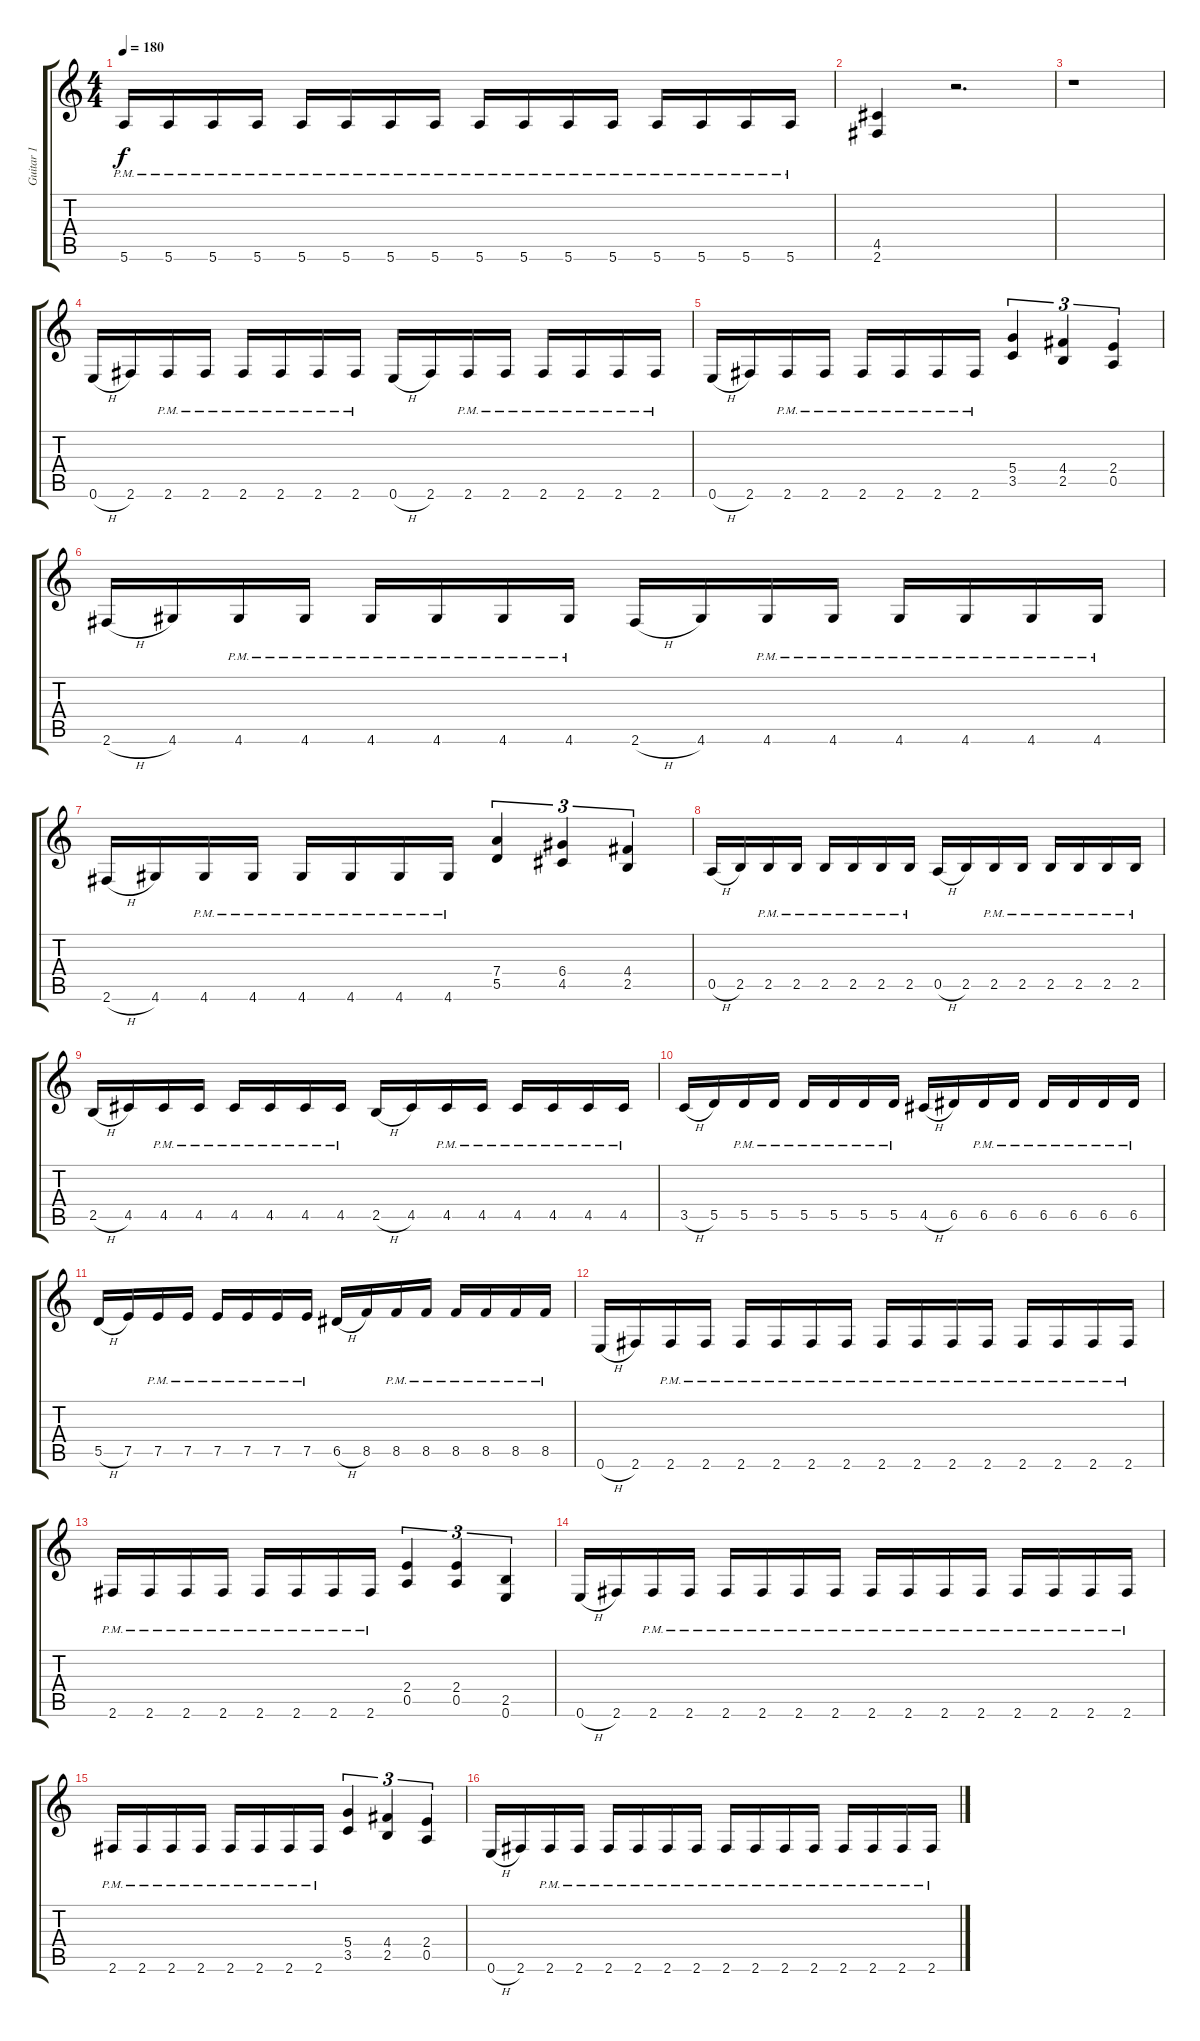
\track ("Guitar 1" "Guitar 1") {instrument distortionguitar}
\staff {score tabs}
\tuning (E4 B3 G3 D3 A2 E2) {hide}
\ts (4 4)
\tempo 180
\clef g2
\ks c
5.6{pm}.16{dy f} 5.6{pm}.16 5.6{pm}.16 5.6{pm}.16 5.6{pm}.16 5.6{pm}.16 5.6{pm}.16 5.6{pm}.16 5.6{pm}.16 5.6{pm}.16 5.6{pm}.16 5.6{pm}.16 5.6{pm}.16 5.6{pm}.16 5.6{pm}.16 5.6{pm}.16 |
(4.5 2.6).4 r.2{d} |
r.1 |
0.6{h}.16 2.6.16 2.6{pm}.16 2.6{pm}.16 2.6{pm}.16 2.6{pm}.16 2.6{pm}.16 2.6{pm}.16 0.6{h}.16 2.6.16 2.6{pm}.16 2.6{pm}.16 2.6{pm}.16 2.6{pm}.16 2.6{pm}.16 2.6{pm}.16 |
0.6{h}.16 2.6.16 2.6{pm}.16 2.6{pm}.16 2.6{pm}.16 2.6{pm}.16 2.6{pm}.16 2.6{pm}.16 (5.4 3.5).4{tu (3 2)} (4.4 2.5).4{tu (3 2)} (2.4 0.5).4{tu (3 2)} |
2.6{h}.16 4.6.16 4.6{pm}.16 4.6{pm}.16 4.6{pm}.16 4.6{pm}.16 4.6{pm}.16 4.6{pm}.16 2.6{h}.16 4.6.16 4.6{pm}.16 4.6{pm}.16 4.6{pm}.16 4.6{pm}.16 4.6{pm}.16 4.6{pm}.16 |
2.6{h}.16 4.6.16 4.6{pm}.16 4.6{pm}.16 4.6{pm}.16 4.6{pm}.16 4.6{pm}.16 4.6{pm}.16 (7.4 5.5).4{tu (3 2)} (6.4 4.5).4{tu (3 2)} (4.4 2.5).4{tu (3 2)} |
0.5{h}.16 2.5.16 2.5{pm}.16 2.5{pm}.16 2.5{pm}.16 2.5{pm}.16 2.5{pm}.16 2.5{pm}.16 0.5{h}.16 2.5.16 2.5{pm}.16 2.5{pm}.16 2.5{pm}.16 2.5{pm}.16 2.5{pm}.16 2.5{pm}.16 |
2.5{h}.16 4.5.16 4.5{pm}.16 4.5{pm}.16 4.5{pm}.16 4.5{pm}.16 4.5{pm}.16 4.5{pm}.16 2.5{h}.16 4.5.16 4.5{pm}.16 4.5{pm}.16 4.5{pm}.16 4.5{pm}.16 4.5{pm}.16 4.5{pm}.16 |
3.5{h}.16 5.5.16 5.5{pm}.16 5.5{pm}.16 5.5{pm}.16 5.5{pm}.16 5.5{pm}.16 5.5{pm}.16 4.5{h}.16 6.5.16 6.5{pm}.16 6.5{pm}.16 6.5{pm}.16 6.5{pm}.16 6.5{pm}.16 6.5{pm}.16 |
5.5{h}.16 7.5.16 7.5{pm}.16 7.5{pm}.16 7.5{pm}.16 7.5{pm}.16 7.5{pm}.16 7.5{pm}.16 6.5{h}.16 8.5.16 8.5{pm}.16 8.5{pm}.16 8.5{pm}.16 8.5{pm}.16 8.5{pm}.16 8.5{pm}.16 |
0.6{h}.16 2.6.16 2.6{pm}.16 2.6{pm}.16 2.6{pm}.16 2.6{pm}.16 2.6{pm}.16 2.6{pm}.16 2.6{pm}.16 2.6{pm}.16 2.6{pm}.16 2.6{pm}.16 2.6{pm}.16 2.6{pm}.16 2.6{pm}.16 2.6{pm}.16 |
2.6{pm}.16 2.6{pm}.16 2.6{pm}.16 2.6{pm}.16 2.6{pm}.16 2.6{pm}.16 2.6{pm}.16 2.6{pm}.16 (2.4 0.5).4{tu (3 2)} (2.4 0.5).4{tu (3 2)} (2.5 0.6).4{tu (3 2)} |
0.6{h}.16 2.6.16 2.6{pm}.16 2.6{pm}.16 2.6{pm}.16 2.6{pm}.16 2.6{pm}.16 2.6{pm}.16 2.6{pm}.16 2.6{pm}.16 2.6{pm}.16 2.6{pm}.16 2.6{pm}.16 2.6{pm}.16 2.6{pm}.16 2.6{pm}.16 |
2.6{pm}.16 2.6{pm}.16 2.6{pm}.16 2.6{pm}.16 2.6{pm}.16 2.6{pm}.16 2.6{pm}.16 2.6{pm}.16 (5.4 3.5).4{tu (3 2)} (4.4 2.5).4{tu (3 2)} (2.4 0.5).4{tu (3 2)} |
0.6{h}.16 2.6.16 2.6{pm}.16 2.6{pm}.16 2.6{pm}.16 2.6{pm}.16 2.6{pm}.16 2.6{pm}.16 2.6{pm}.16 2.6{pm}.16 2.6{pm}.16 2.6{pm}.16 2.6{pm}.16 2.6{pm}.16 2.6{pm}.16 2.6{pm}.16
